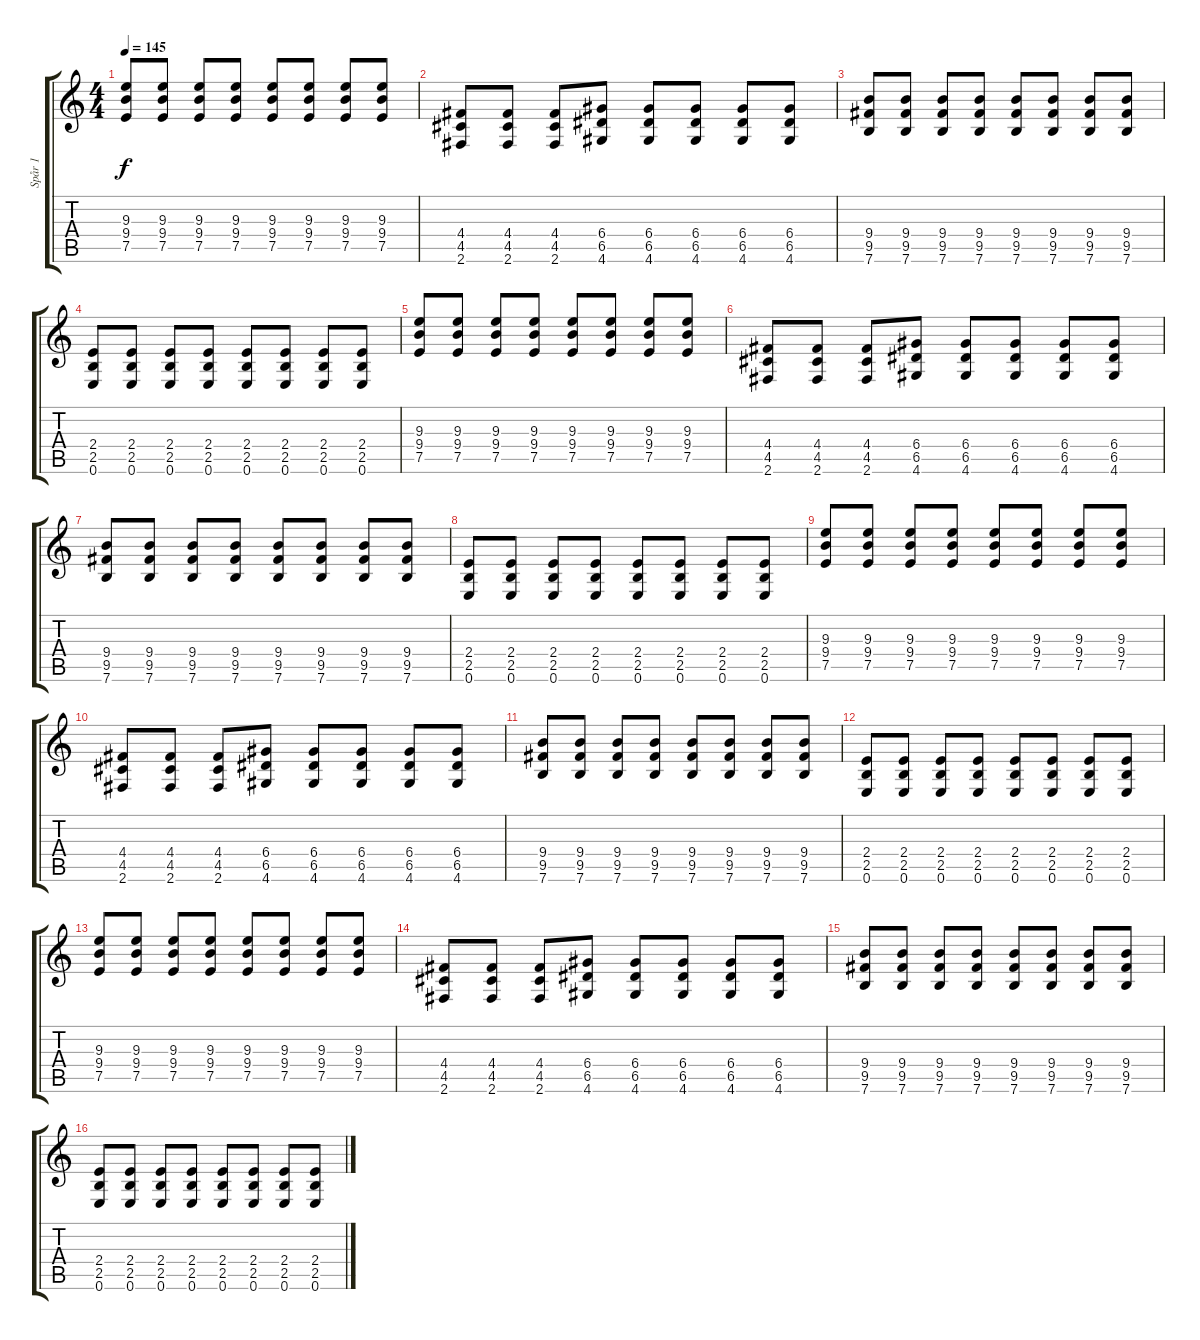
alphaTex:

\track ("Spår 1" "Spår 1") {instrument distortionguitar}
\staff {score tabs}
\tuning (E4 B3 G3 D3 A2 E2) {hide}
\ts (4 4)
\tempo 145
\clef g2
\ks c
(9.3 9.4 7.5).8{dy f} (9.3 9.4 7.5).8 (9.3 9.4 7.5).8 (9.3 9.4 7.5).8 (9.3 9.4 7.5).8 (9.3 9.4 7.5).8 (9.3 9.4 7.5).8 (9.3 9.4 7.5).8 |
(4.4 4.5 2.6).8 (4.4 4.5 2.6).8 (4.4 4.5 2.6).8 (6.4 6.5 4.6).8 (6.4 6.5 4.6).8 (6.4 6.5 4.6).8 (6.4 6.5 4.6).8 (6.4 6.5 4.6).8 |
(9.4 9.5 7.6).8 (9.4 9.5 7.6).8 (9.4 9.5 7.6).8 (9.4 9.5 7.6).8 (9.4 9.5 7.6).8 (9.4 9.5 7.6).8 (9.4 9.5 7.6).8 (9.4 9.5 7.6).8 |
(2.4 2.5 0.6).8 (2.4 2.5 0.6).8 (2.4 2.5 0.6).8 (2.4 2.5 0.6).8 (2.4 2.5 0.6).8 (2.4 2.5 0.6).8 (2.4 2.5 0.6).8 (2.4 2.5 0.6).8 |
(9.3 9.4 7.5).8 (9.3 9.4 7.5).8 (9.3 9.4 7.5).8 (9.3 9.4 7.5).8 (9.3 9.4 7.5).8 (9.3 9.4 7.5).8 (9.3 9.4 7.5).8 (9.3 9.4 7.5).8 |
(4.4 4.5 2.6).8 (4.4 4.5 2.6).8 (4.4 4.5 2.6).8 (6.4 6.5 4.6).8 (6.4 6.5 4.6).8 (6.4 6.5 4.6).8 (6.4 6.5 4.6).8 (6.4 6.5 4.6).8 |
(9.4 9.5 7.6).8 (9.4 9.5 7.6).8 (9.4 9.5 7.6).8 (9.4 9.5 7.6).8 (9.4 9.5 7.6).8 (9.4 9.5 7.6).8 (9.4 9.5 7.6).8 (9.4 9.5 7.6).8 |
(2.4 2.5 0.6).8 (2.4 2.5 0.6).8 (2.4 2.5 0.6).8 (2.4 2.5 0.6).8 (2.4 2.5 0.6).8 (2.4 2.5 0.6).8 (2.4 2.5 0.6).8 (2.4 2.5 0.6).8 |
(9.3 9.4 7.5).8 (9.3 9.4 7.5).8 (9.3 9.4 7.5).8 (9.3 9.4 7.5).8 (9.3 9.4 7.5).8 (9.3 9.4 7.5).8 (9.3 9.4 7.5).8 (9.3 9.4 7.5).8 |
(4.4 4.5 2.6).8 (4.4 4.5 2.6).8 (4.4 4.5 2.6).8 (6.4 6.5 4.6).8 (6.4 6.5 4.6).8 (6.4 6.5 4.6).8 (6.4 6.5 4.6).8 (6.4 6.5 4.6).8 |
(9.4 9.5 7.6).8 (9.4 9.5 7.6).8 (9.4 9.5 7.6).8 (9.4 9.5 7.6).8 (9.4 9.5 7.6).8 (9.4 9.5 7.6).8 (9.4 9.5 7.6).8 (9.4 9.5 7.6).8 |
(2.4 2.5 0.6).8 (2.4 2.5 0.6).8 (2.4 2.5 0.6).8 (2.4 2.5 0.6).8 (2.4 2.5 0.6).8 (2.4 2.5 0.6).8 (2.4 2.5 0.6).8 (2.4 2.5 0.6).8 |
(9.3 9.4 7.5).8 (9.3 9.4 7.5).8 (9.3 9.4 7.5).8 (9.3 9.4 7.5).8 (9.3 9.4 7.5).8 (9.3 9.4 7.5).8 (9.3 9.4 7.5).8 (9.3 9.4 7.5).8 |
(4.4 4.5 2.6).8 (4.4 4.5 2.6).8 (4.4 4.5 2.6).8 (6.4 6.5 4.6).8 (6.4 6.5 4.6).8 (6.4 6.5 4.6).8 (6.4 6.5 4.6).8 (6.4 6.5 4.6).8 |
(9.4 9.5 7.6).8 (9.4 9.5 7.6).8 (9.4 9.5 7.6).8 (9.4 9.5 7.6).8 (9.4 9.5 7.6).8 (9.4 9.5 7.6).8 (9.4 9.5 7.6).8 (9.4 9.5 7.6).8 |
(2.4 2.5 0.6).8 (2.4 2.5 0.6).8 (2.4 2.5 0.6).8 (2.4 2.5 0.6).8 (2.4 2.5 0.6).8 (2.4 2.5 0.6).8 (2.4 2.5 0.6).8 (2.4 2.5 0.6).8
